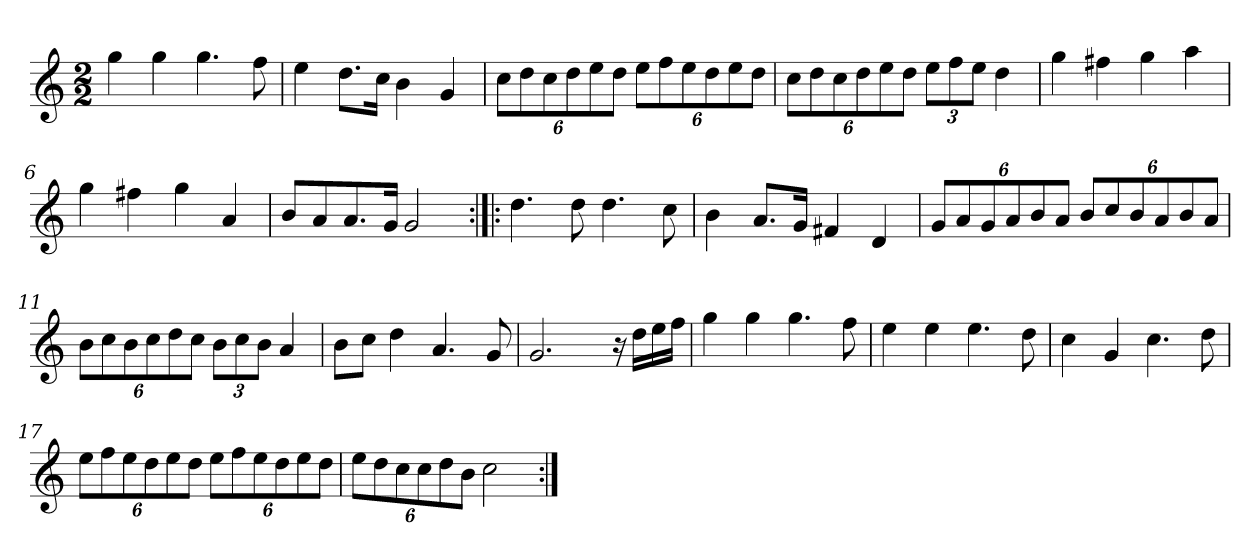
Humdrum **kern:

**kern
*part1
*staff1
*clefG2
*k[]
*C:
*M2/2
*MM120
=1
4gg
4gg
4.gg
8ff
=2
4ee
8.dd\L
16cc\Jk
4b
4g
=3
12cc\L
12dd\
12cc\
12dd\
12ee\
12dd\J
12ee\L
12ff\
12ee\
12dd\
12ee\
12dd\J
=4
12cc\L
12dd\
12cc\
12dd\
12ee\
12dd\J
12ee\L
12ff\
12ee\J
4dd
=5
4gg
4ff#X
4gg
4aa
=6
4gg
4ff#X
4gg
4a
=7
8b/L
8a/
8.a/
16g/Jk
2g
=8:|!|:
4.dd
8dd
4.dd
8cc
=9
4b
8.a/L
16g/Jk
4f#X
4d
=10
12g/L
12a/
12g/
12a/
12b/
12a/J
12b/L
12cc/
12b/
12a/
12b/
12a/J
=11
12b\L
12cc\
12b\
12cc\
12dd\
12cc\J
12b\L
12cc\
12b\J
4a
=12
8b\L
8cc\J
4dd
4.a
8g
=13
2.g
16r
16dd\LL
16ee\
16ff\JJ
=14
4gg
4gg
4.gg
8ff
=15
4ee
4ee
4.ee
8dd
=16
4cc
4g
4.cc
8dd
=17
12ee\L
12ff\
12ee\
12dd\
12ee\
12dd\J
12ee\L
12ff\
12ee\
12dd\
12ee\
12dd\J
=18
12ee\L
12dd\
12cc\
12cc\
12dd\
12b\J
2cc
=:|!
*-
